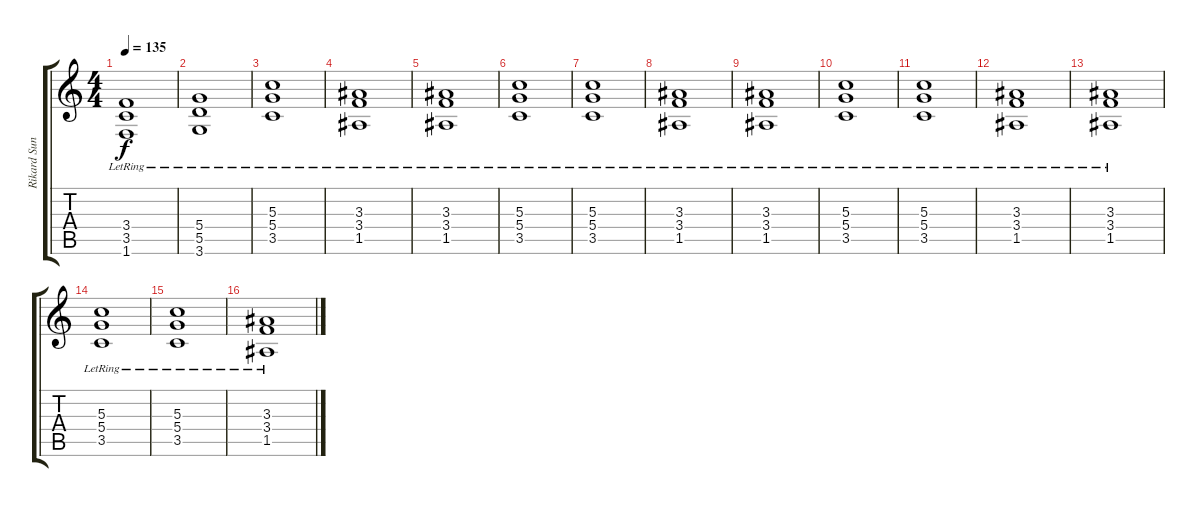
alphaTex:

\track ("Rikard Sunden" "Rikard Sun") {instrument acousticguitarnylon}
\staff {score tabs}
\tuning (E4 B3 G3 D3 A2 E2) {hide}
\ts (4 4)
\tempo 135
\clef g2
\ks c
(3.4{lr} 3.5 1.6).1{dy f} |
(5.4{lr} 5.5 3.6).1 |
(5.3 5.4 3.5{lr}).1 |
(3.3 3.4 1.5{lr}).1 |
(3.3 3.4 1.5{lr}).1 |
(5.3 5.4 3.5{lr}).1 |
(5.3 5.4 3.5{lr}).1 |
(3.3 3.4 1.5{lr}).1 |
(3.3 3.4 1.5{lr}).1 |
(5.3 5.4 3.5{lr}).1 |
(5.3 5.4 3.5{lr}).1 |
(3.3 3.4 1.5{lr}).1 |
(3.3 3.4 1.5{lr}).1 |
(5.3 5.4 3.5{lr}).1 |
(5.3 5.4 3.5{lr}).1 |
(3.3 3.4 1.5{lr}).1
